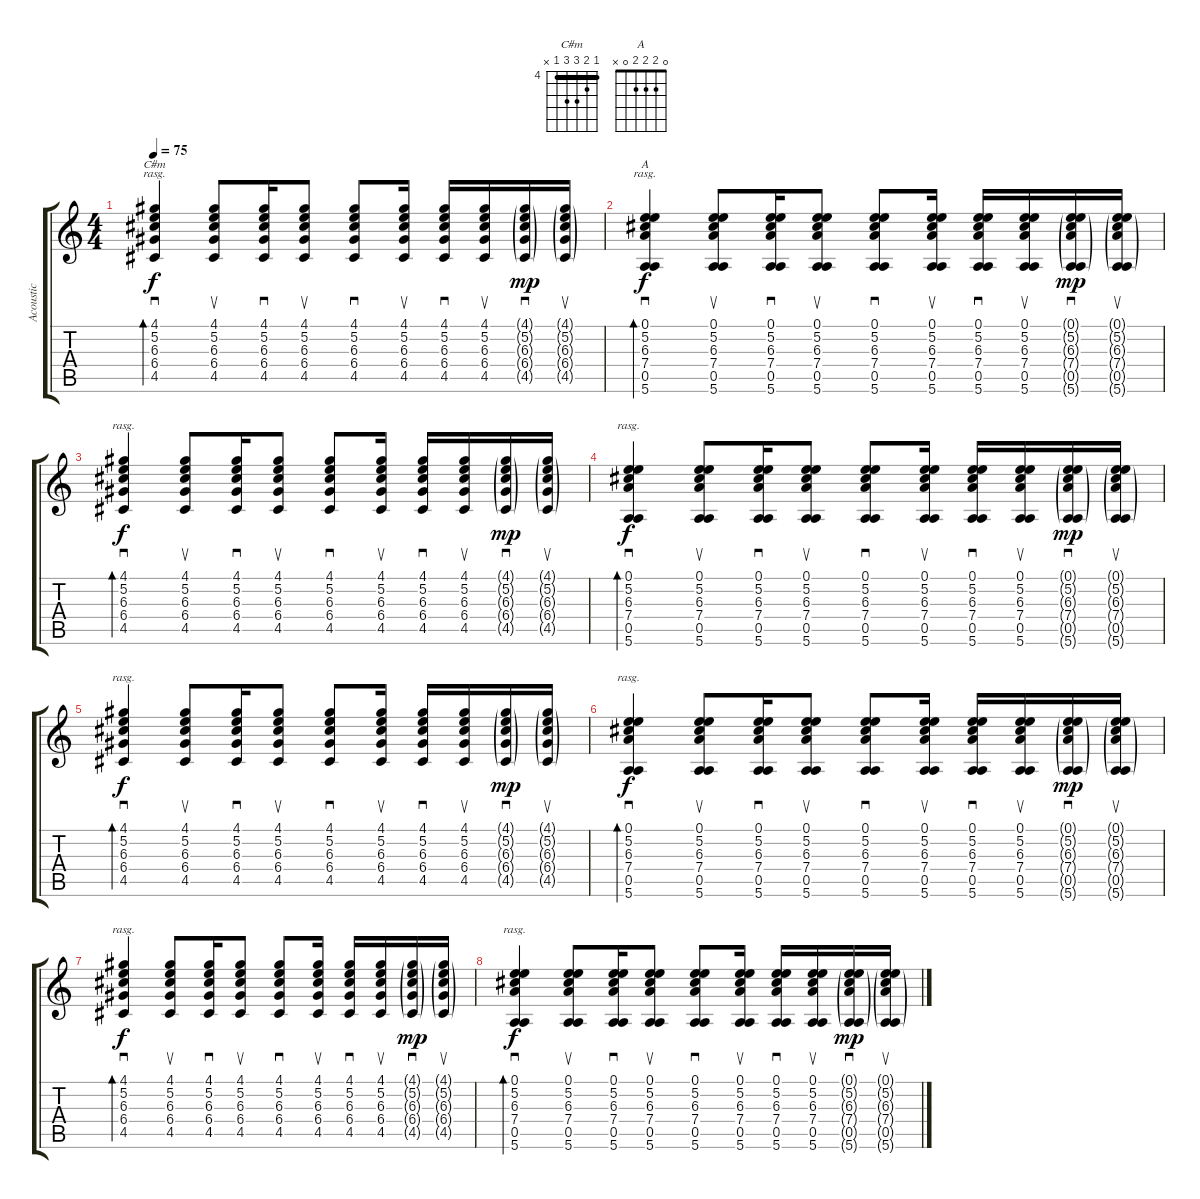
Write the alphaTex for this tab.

\track ("Acoustic" "Acoustic") {instrument acousticguitarsteel}
\staff {score tabs}
\tuning (E4 B3 G3 D3 A2 E2) {hide}
\chord ("C#m" 4 5 6 6 4 x) {firstfret 4 barre 4}
\chord ("A" 0 2 2 2 0 x)
\ts (4 4)
\tempo 75
\clef g2
\ks c
(4.1 5.2 6.3 6.4 4.5).4{sd bd 30 ch "C#m" rasg ii dy f} (4.1 5.2 6.3 6.4 4.5).8{su} (4.1 5.2 6.3 6.4 4.5).16{sd} (4.1 5.2 6.3 6.4 4.5).8{su} (4.1 5.2 6.3 6.4 4.5).8{sd} (4.1 5.2 6.3 6.4 4.5).16{su} (4.1 5.2 6.3 6.4 4.5).16{sd} (4.1 5.2 6.3 6.4 4.5).16{su} (4.1{g} 5.2{g} 6.3{g} 6.4{g} 4.5{g}).16{sd dy mp} (4.1{g} 5.2{g} 6.3{g} 6.4{g} 4.5{g}).16{su} |
(0.1 5.2 6.3 7.4 0.5 5.6).4{sd bd 60 ch "A" rasg ii dy f} (0.1 5.2 6.3 7.4 0.5 5.6).8{su} (0.1 5.2 6.3 7.4 0.5 5.6).16{sd} (0.1 5.2 6.3 7.4 0.5 5.6).8{su} (0.1 5.2 6.3 7.4 0.5 5.6).8{sd} (0.1 5.2 6.3 7.4 0.5 5.6).16{su} (0.1 5.2 6.3 7.4 0.5 5.6).16{sd} (0.1 5.2 6.3 7.4 0.5 5.6).16{su} (0.1{g} 5.2{g} 6.3{g} 7.4{g} 0.5{g} 5.6{g}).16{sd dy mp} (0.1{g} 5.2{g} 6.3{g} 7.4{g} 0.5{g} 5.6{g}).16{su} |
(4.1 5.2 6.3 6.4 4.5).4{sd bd 30 rasg ii dy f} (4.1 5.2 6.3 6.4 4.5).8{su} (4.1 5.2 6.3 6.4 4.5).16{sd} (4.1 5.2 6.3 6.4 4.5).8{su} (4.1 5.2 6.3 6.4 4.5).8{sd} (4.1 5.2 6.3 6.4 4.5).16{su} (4.1 5.2 6.3 6.4 4.5).16{sd} (4.1 5.2 6.3 6.4 4.5).16{su} (4.1{g} 5.2{g} 6.3{g} 6.4{g} 4.5{g}).16{sd dy mp} (4.1{g} 5.2{g} 6.3{g} 6.4{g} 4.5{g}).16{su} |
(0.1 5.2 6.3 7.4 0.5 5.6).4{sd bd 60 rasg ii dy f} (0.1 5.2 6.3 7.4 0.5 5.6).8{su} (0.1 5.2 6.3 7.4 0.5 5.6).16{sd} (0.1 5.2 6.3 7.4 0.5 5.6).8{su} (0.1 5.2 6.3 7.4 0.5 5.6).8{sd} (0.1 5.2 6.3 7.4 0.5 5.6).16{su} (0.1 5.2 6.3 7.4 0.5 5.6).16{sd} (0.1 5.2 6.3 7.4 0.5 5.6).16{su} (0.1{g} 5.2{g} 6.3{g} 7.4{g} 0.5{g} 5.6{g}).16{sd dy mp} (0.1{g} 5.2{g} 6.3{g} 7.4{g} 0.5{g} 5.6{g}).16{su} |
(4.1 5.2 6.3 6.4 4.5).4{sd bd 30 rasg ii dy f} (4.1 5.2 6.3 6.4 4.5).8{su} (4.1 5.2 6.3 6.4 4.5).16{sd} (4.1 5.2 6.3 6.4 4.5).8{su} (4.1 5.2 6.3 6.4 4.5).8{sd} (4.1 5.2 6.3 6.4 4.5).16{su} (4.1 5.2 6.3 6.4 4.5).16{sd} (4.1 5.2 6.3 6.4 4.5).16{su} (4.1{g} 5.2{g} 6.3{g} 6.4{g} 4.5{g}).16{sd dy mp} (4.1{g} 5.2{g} 6.3{g} 6.4{g} 4.5{g}).16{su} |
(0.1 5.2 6.3 7.4 0.5 5.6).4{sd bd 60 rasg ii dy f} (0.1 5.2 6.3 7.4 0.5 5.6).8{su} (0.1 5.2 6.3 7.4 0.5 5.6).16{sd} (0.1 5.2 6.3 7.4 0.5 5.6).8{su} (0.1 5.2 6.3 7.4 0.5 5.6).8{sd} (0.1 5.2 6.3 7.4 0.5 5.6).16{su} (0.1 5.2 6.3 7.4 0.5 5.6).16{sd} (0.1 5.2 6.3 7.4 0.5 5.6).16{su} (0.1{g} 5.2{g} 6.3{g} 7.4{g} 0.5{g} 5.6{g}).16{sd dy mp} (0.1{g} 5.2{g} 6.3{g} 7.4{g} 0.5{g} 5.6{g}).16{su} |
(4.1 5.2 6.3 6.4 4.5).4{sd bd 30 rasg ii dy f} (4.1 5.2 6.3 6.4 4.5).8{su} (4.1 5.2 6.3 6.4 4.5).16{sd} (4.1 5.2 6.3 6.4 4.5).8{su} (4.1 5.2 6.3 6.4 4.5).8{sd} (4.1 5.2 6.3 6.4 4.5).16{su} (4.1 5.2 6.3 6.4 4.5).16{sd} (4.1 5.2 6.3 6.4 4.5).16{su} (4.1{g} 5.2{g} 6.3{g} 6.4{g} 4.5{g}).16{sd dy mp} (4.1{g} 5.2{g} 6.3{g} 6.4{g} 4.5{g}).16{su} |
(0.1 5.2 6.3 7.4 0.5 5.6).4{sd bd 60 rasg ii dy f} (0.1 5.2 6.3 7.4 0.5 5.6).8{su} (0.1 5.2 6.3 7.4 0.5 5.6).16{sd} (0.1 5.2 6.3 7.4 0.5 5.6).8{su} (0.1 5.2 6.3 7.4 0.5 5.6).8{sd} (0.1 5.2 6.3 7.4 0.5 5.6).16{su} (0.1 5.2 6.3 7.4 0.5 5.6).16{sd} (0.1 5.2 6.3 7.4 0.5 5.6).16{su} (0.1{g} 5.2{g} 6.3{g} 7.4{g} 0.5{g} 5.6{g}).16{sd dy mp} (0.1{g} 5.2{g} 6.3{g} 7.4{g} 0.5{g} 5.6{g}).16{su}
